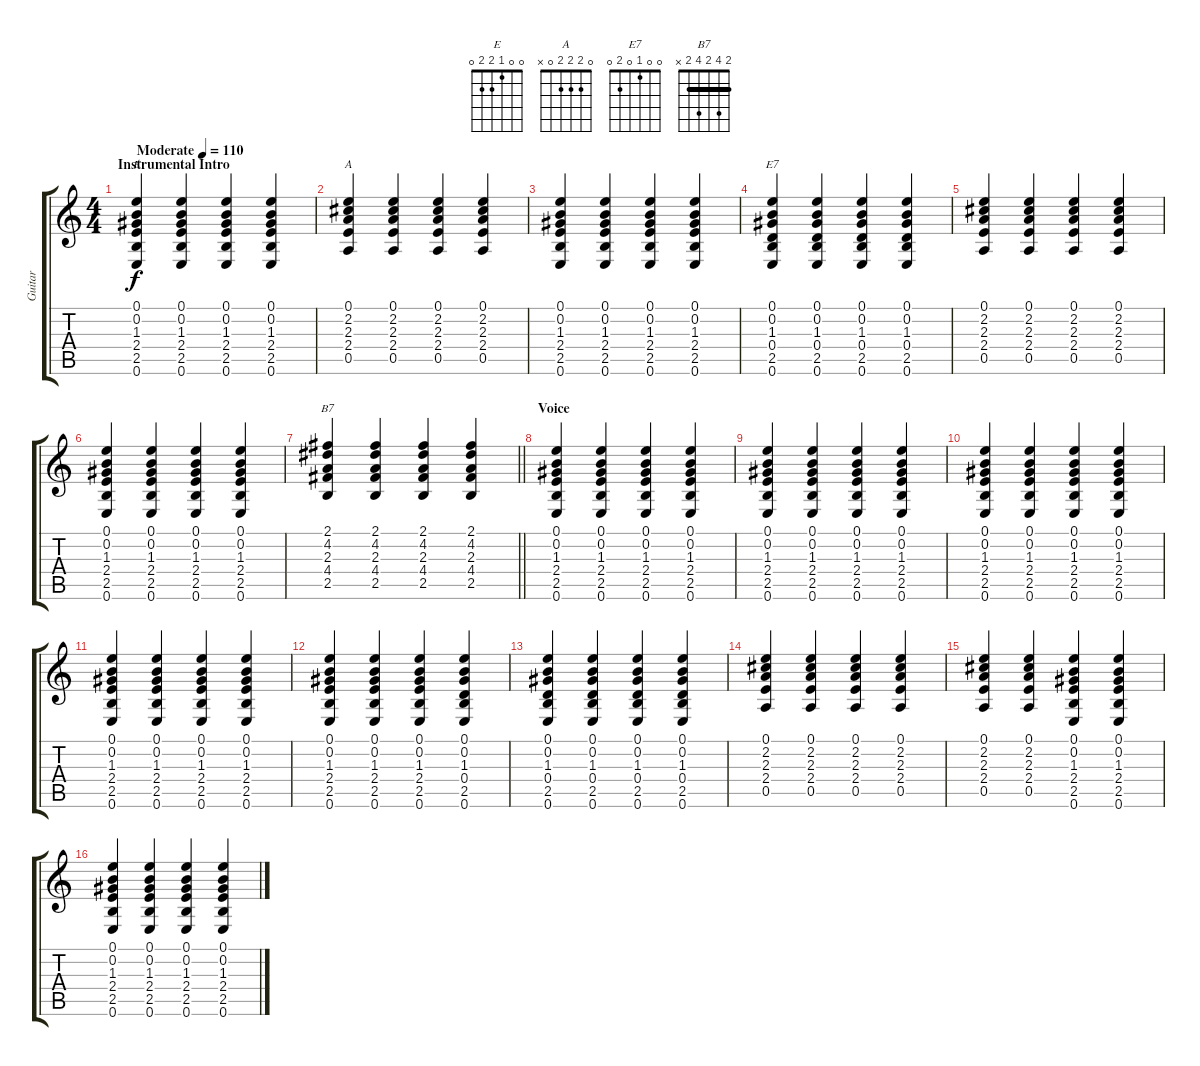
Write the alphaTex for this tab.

\track ("Guitar" "Guitar") {instrument acousticguitarsteel}
\staff {score tabs}
\tuning (E4 B3 G3 D3 A2 E2) {hide}
\chord ("E" 0 0 1 2 2 0)
\chord ("A" 0 2 2 2 0 x)
\chord ("E7" 0 0 1 0 2 0)
\chord ("B7" 2 4 2 4 2 x) {barre 2}
\ts (4 4)
\section ("" "Instrumental Intro")
\tempo (110 "Moderate")
\clef g2
\ks c
(0.1 0.2 1.3 2.4 2.5 0.6).4{ch "E" dy f instrument acousticguitarsteel} (0.1 0.2 1.3 2.4 2.5 0.6).4 (0.1 0.2 1.3 2.4 2.5 0.6).4 (0.1 0.2 1.3 2.4 2.5 0.6).4 |
(0.1 2.2 2.3 2.4 0.5).4{ch "A"} (0.1 2.2 2.3 2.4 0.5).4 (0.1 2.2 2.3 2.4 0.5).4 (0.1 2.2 2.3 2.4 0.5).4 |
(0.1 0.2 1.3 2.4 2.5 0.6).4 (0.1 0.2 1.3 2.4 2.5 0.6).4 (0.1 0.2 1.3 2.4 2.5 0.6).4 (0.1 0.2 1.3 2.4 2.5 0.6).4 |
(0.1 0.2 1.3 0.4 2.5 0.6).4{ch "E7"} (0.1 0.2 1.3 0.4 2.5 0.6).4 (0.1 0.2 1.3 0.4 2.5 0.6).4 (0.1 0.2 1.3 0.4 2.5 0.6).4 |
(0.1 2.2 2.3 2.4 0.5).4 (0.1 2.2 2.3 2.4 0.5).4 (0.1 2.2 2.3 2.4 0.5).4 (0.1 2.2 2.3 2.4 0.5).4 |
(0.1 0.2 1.3 2.4 2.5 0.6).4 (0.1 0.2 1.3 2.4 2.5 0.6).4 (0.1 0.2 1.3 2.4 2.5 0.6).4 (0.1 0.2 1.3 2.4 2.5 0.6).4 |
\barLineRight lightlight
(2.1 4.2 2.3 4.4 2.5).4{ch "B7"} (2.1 4.2 2.3 4.4 2.5).4 (2.1 4.2 2.3 4.4 2.5).4 (2.1 4.2 2.3 4.4 2.5).4 |
\section ("" "Voice")
(0.1 0.2 1.3 2.4 2.5 0.6).4 (0.1 0.2 1.3 2.4 2.5 0.6).4 (0.1 0.2 1.3 2.4 2.5 0.6).4 (0.1 0.2 1.3 2.4 2.5 0.6).4 |
(0.1 0.2 1.3 2.4 2.5 0.6).4 (0.1 0.2 1.3 2.4 2.5 0.6).4 (0.1 0.2 1.3 2.4 2.5 0.6).4 (0.1 0.2 1.3 2.4 2.5 0.6).4 |
(0.1 0.2 1.3 2.4 2.5 0.6).4 (0.1 0.2 1.3 2.4 2.5 0.6).4 (0.1 0.2 1.3 2.4 2.5 0.6).4 (0.1 0.2 1.3 2.4 2.5 0.6).4 |
(0.1 0.2 1.3 2.4 2.5 0.6).4 (0.1 0.2 1.3 2.4 2.5 0.6).4 (0.1 0.2 1.3 2.4 2.5 0.6).4 (0.1 0.2 1.3 2.4 2.5 0.6).4 |
(0.1 0.2 1.3 2.4 2.5 0.6).4 (0.1 0.2 1.3 2.4 2.5 0.6).4 (0.1 0.2 1.3 2.4 2.5 0.6).4 (0.1 0.2 1.3 0.4 2.5 0.6).4 |
(0.1 0.2 1.3 0.4 2.5 0.6).4 (0.1 0.2 1.3 0.4 2.5 0.6).4 (0.1 0.2 1.3 0.4 2.5 0.6).4 (0.1 0.2 1.3 0.4 2.5 0.6).4 |
(0.1 2.2 2.3 2.4 0.5).4 (0.1 2.2 2.3 2.4 0.5).4 (0.1 2.2 2.3 2.4 0.5).4 (0.1 2.2 2.3 2.4 0.5).4 |
(0.1 2.2 2.3 2.4 0.5).4 (0.1 2.2 2.3 2.4 0.5).4 (0.1 0.2 1.3 2.4 2.5 0.6).4 (0.1 0.2 1.3 2.4 2.5 0.6).4 |
(0.1 0.2 1.3 2.4 2.5 0.6).4 (0.1 0.2 1.3 2.4 2.5 0.6).4 (0.1 0.2 1.3 2.4 2.5 0.6).4 (0.1 0.2 1.3 2.4 2.5 0.6).4
